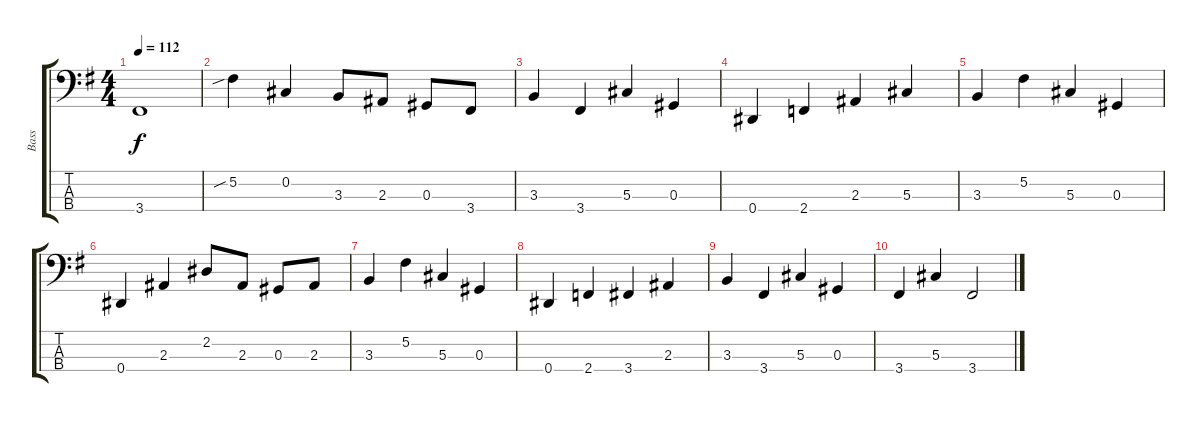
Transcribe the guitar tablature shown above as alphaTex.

\track ("Bass" "Bass") {instrument electricbassfinger}
\staff {score tabs}
\tuning (Gb2 Db2 Ab1 Eb1) {hide}
\ts (4 4)
\tempo 112
\clef f4
\ks g
3.4.1{dy f} |
5.2{sib}.4 0.2.4 3.3.8 2.3.8 0.3.8 3.4.8 |
3.3.4 3.4.4 5.3.4 0.3.4 |
0.4.4 2.4.4 2.3.4 5.3.4 |
3.3.4 5.2.4 5.3.4 0.3.4 |
0.4.4 2.3.4 2.2.8 2.3.8 0.3.8 2.3.8 |
3.3.4 5.2.4 5.3.4 0.3.4 |
0.4.4 2.4.4 3.4.4 2.3.4 |
3.3.4 3.4.4 5.3.4 0.3.4 |
3.4.4 5.3.4 3.4.2
